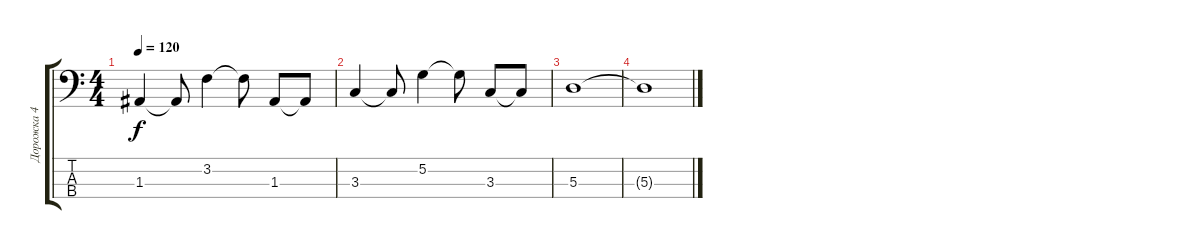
\track ("Дорожка 4" "Дорожка 4") {instrument electricbassfinger}
\staff {score tabs}
\tuning (G2 D2 A1 E1) {hide}
\ts (4 4)
\tempo 120
\clef f4
\ks c
1.3.4{dy f} 1.3{t}.8 3.2.4 3.2{t}.8 1.3.8 1.3{t}.8 |
3.3.4 3.3{t}.8 5.2.4 5.2{t}.8 3.3.8 3.3{t}.8 |
5.3.1 |
5.3{t}.1
